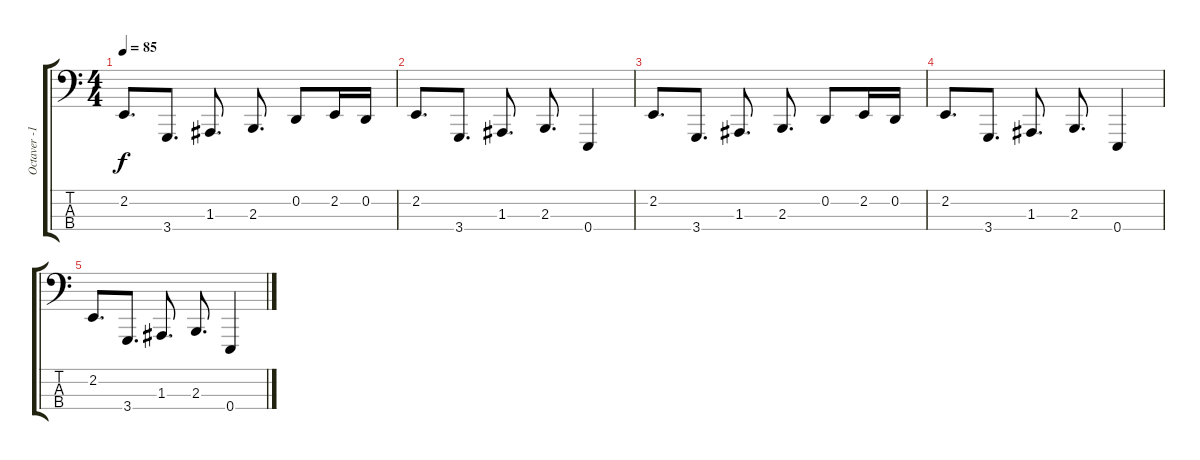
\track ("Octaver -1" "Octaver -1") {instrument distortionguitar}
\staff {score tabs}
\tuning (G1 D1 A0 E0) {hide}
\ts (4 4)
\tempo 85
\clef f4
\ks c
2.2.8{d dy f} 3.4.8{d} 1.3.8{d} 2.3.8{d} 0.2.8 2.2.16 0.2.16 |
2.2.8{d} 3.4.8{d} 1.3.8{d} 2.3.8{d} 0.4.4 |
2.2.8{d} 3.4.8{d} 1.3.8{d} 2.3.8{d} 0.2.8 2.2.16 0.2.16 |
2.2.8{d} 3.4.8{d} 1.3.8{d} 2.3.8{d} 0.4.4 |
2.2.8{d} 3.4.8{d} 1.3.8{d} 2.3.8{d} 0.4.4
